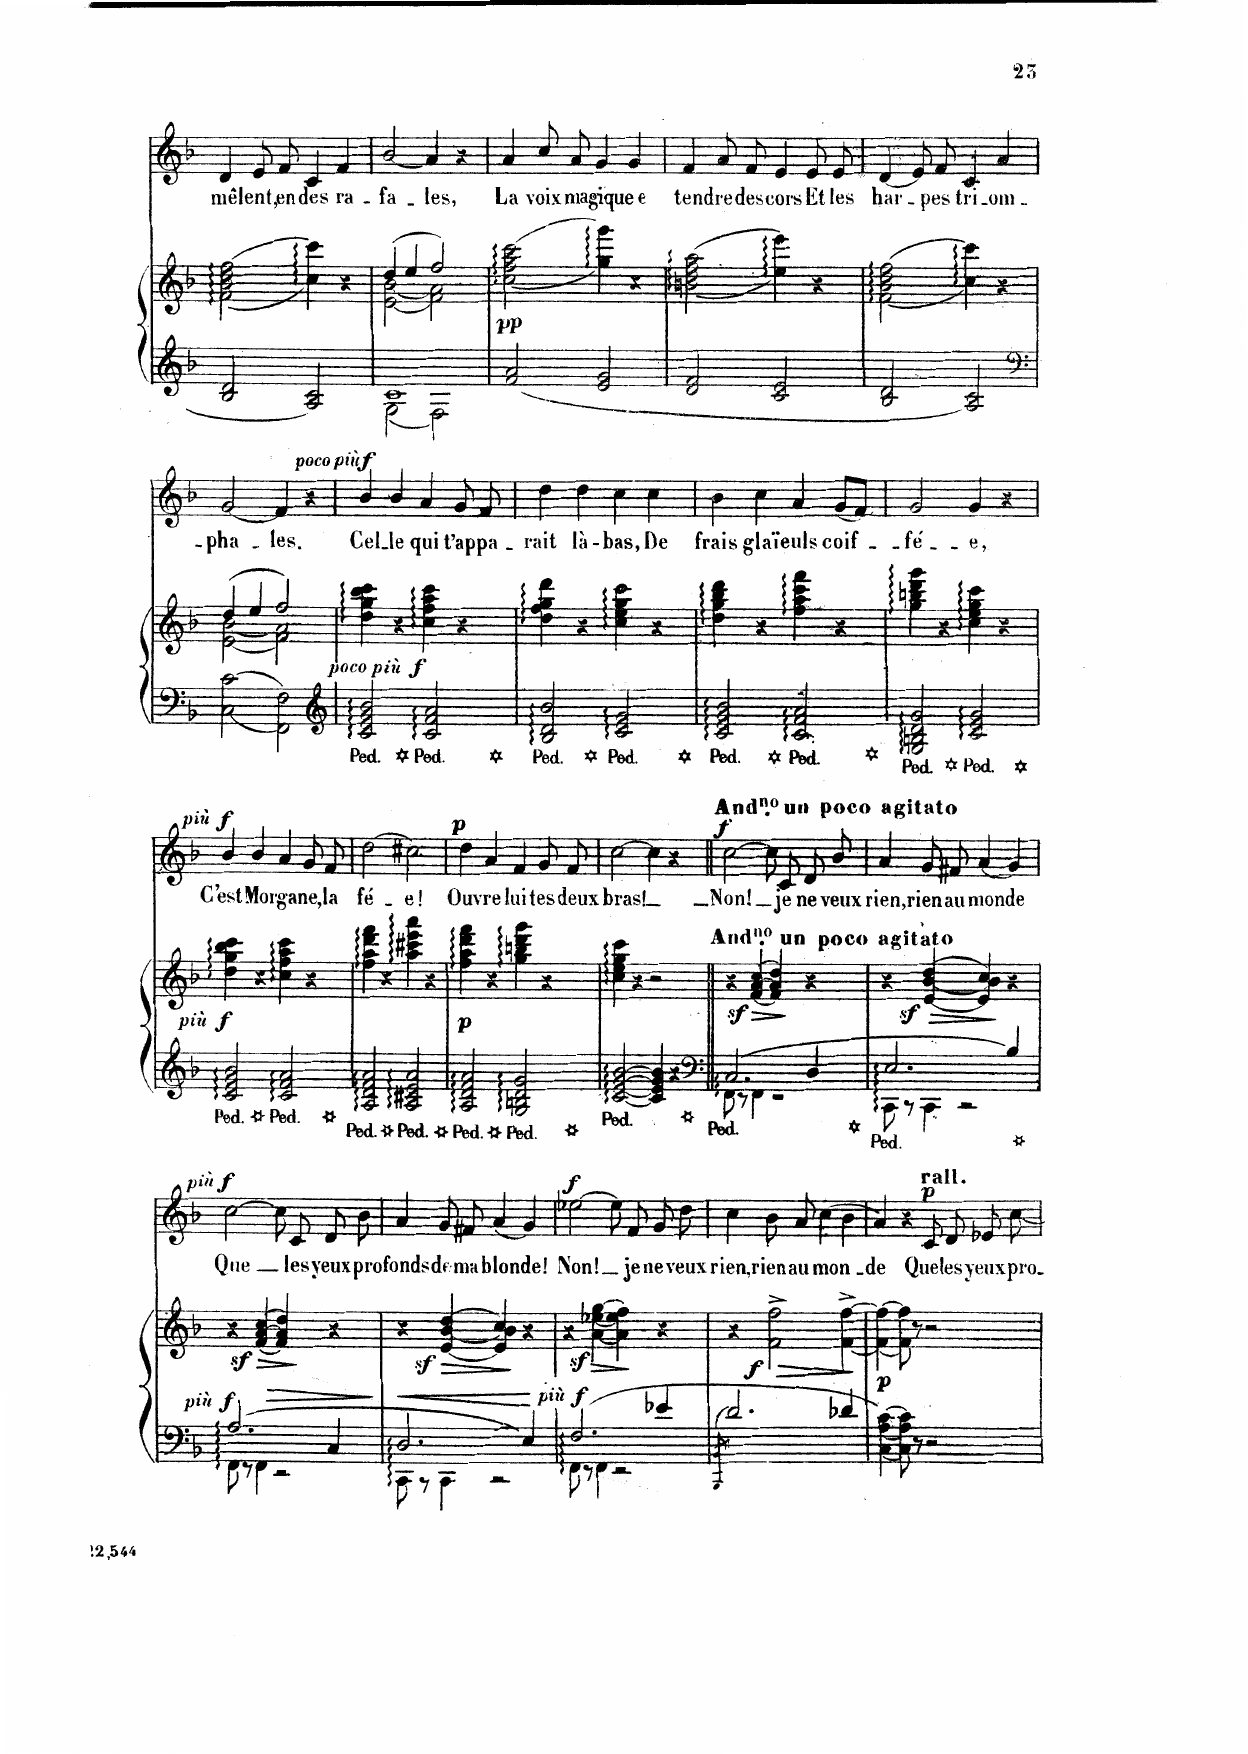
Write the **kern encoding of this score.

**kern	**kern	**dynam	**kern	**text	**dynam
*part2	*part2	*part2	*part1	*part1	*part1
*staff3	*staff2	*staff2/3	*staff1	*staff1	*staff1
*I"Piano	*	*	*I"Chant Voice	*	*
*I'Pno	*	*	*	*	*
*clefG2	*clefG2	*	*clefG2	*	*
*k[b-]	*k[b-]	*	*k[b-]	*	*
*M4/4	*M4/4	*	*M4/4	*	*
*met(c)	*met(c)	*	*met(c)	*	*
=35	=35	=35	=35	=35	=35
2B-/ 2d/	((<2f\ 2b-\ 2dd\ 2ff\	.	4d/	mê-	.
.	.	.	8e/	-lent,	.
.	.	.	8f/	en	.
2A/ 2c/	4cc\ 4ccc\))	.	4c/	des	.
.	4r	.	4f/	ra-	.
=36	=36	=36	=36	=36	=36
*^	*^	*	*	*	*
1c	2G\	(4dd/	((2e\ 2b-\	.	(2b-/	-fa-	.
.	.	4ee/	.	.	.	.	.
.	2F\	2ff/)	2f\ 2a\))	.	4a/)	-les,	.
.	.	.	.	.	4r	.	.
*v	*v	*	*	*	*	*	*
*	*v	*v	*	*	*	*
=37	=37	=37	=37	=37	=37
!	!	!LO:DY:b	!	!	!
2f/ 2a/	(<(2cc\ 2ff\ 2aa\ 2ccc\	pp	4a/	La	.
.	.	.	8cc/	voix	.
.	.	.	8a/	ma-	.
2e/ 2g/	4gg\ 4ggg\))	.	4g/	-gique	.
.	4r	.	4g/	et	.
=38	=38	=38	=38	=38	=38
2d/ 2f/	((<2bn\ 2dd\ 2ff\ 2aa\	.	4f/	ten-	.
.	.	.	8a/	-dre	.
.	.	.	8f/	des	.
2c/ 2e/	4ee\ 4eee\))	.	4e/	cors	.
.	4r	.	8e/	Et	.
.	.	.	8e/	les	.
=39	=39	=39	=39	=39	=39
2B-/ 2d/	(<(2f\ 2b-\ 2dd\ 2ff\	.	(4d/	har-	.
.	.	.	8e/)	.	.
.	.	.	8f/	-pes	.
2A/ 2c/	4cc\ 4ccc\))	.	4c/	tri-	.
.	4r	.	4a/	-om-	.
=40	=40	=40	=40	=40	=40
*clefF4	*	*	*	*	*
*	*^	*	*	*	*
2C\ 2c\	(4dd/	((2e\ 2b-\	.	(2g/	-- pha-	.
.	4ee/	.	.	.	.	.
2FF\ 2F\	2ff/)	2f\ 2a\))	.	4f/)	-les.	.
.	.	.	.	4r	.	.
*	*v	*v	*	*	*	*
=41	=41	=41	=41	=41	=41
*clefG2	*	*	*	*	*
!	!	!LO:DY:b	!	!	!
!	!	!LO:DY:n=1:b	!	!	!LO:DY:a
!	!	!	!	!	!LO:DY:n=1:a
2c/ 2e/ 2g/ 2b-/	4dd\ 4gg\ 4bb-\ 4ccc\	other-dynamics f	4b-/	Cel-	other-dynamics f
.	4r	.	4b-/	-le	.
2c/ 2f/ 2a/	4cc\ 4ff\ 4aa\ 4ccc\	.	4a/	qui	.
.	4r	.	8g/	t'ap-	.
.	.	.	8f/	-pa-	.
=42	=42	=42	=42	=42	=42
2B-/ 2d/ 2b-/	4dd\ 4ff\ 4gg\ 4ddd\	.	4dd\	-rait	.
.	4r	.	4dd\	là-	.
2c/ 2e/ 2g/	4cc\ 4ee\ 4gg\ 4ccc\	.	4cc\	-bas,	.
.	4r	.	4cc\	De	.
=43	=43	=43	=43	=43	=43
2c/ 2e/ 2g/ 2b-/	4dd\ 4gg\ 4bb-\ 4ddd\	.	4b-\	frais	.
.	4r	.	4cc\	glaï-	.
2c/ 2f/ 2a/	4ff\ 4aa\ 4ccc\ 4fff\	.	4a/	-euls	.
.	4r	.	(8g/L	coif-	.
.	.	.	8f/J)	.	.
=44	=44	=44	=44	=44	=44
2G/ 2Bn/ 2d/ 2g/	4gg\ 4bbn\ 4ddd\ 4ggg\	.	2g/	-fé-	.
.	4r	.	.	.	.
2c/ 2e/ 2g/	4cc\ 4ee\ 4gg\ 4ccc\	.	4g/	-e,	.
.	4r	.	4r	.	.
=45	=45	=45	=45	=45	=45
!	!	!LO:DY:b	!	!	!
!	!	!LO:DY:n=1:b	!	!	!LO:DY:a
!	!	!	!	!	!LO:DY:n=1:a
2c/ 2e/ 2g/ 2b-/	4dd\ 4gg\ 4bb-\ 4ccc\	other-dynamics f	4b-/	C'est	other-dynamics f
.	4r	.	4b-/	Mor-	.
2c/ 2f/ 2a/	4cc\ 4ff\ 4aa\ 4ccc\	.	4a/	-ga-	.
.	4r	.	8g/	-ne,	.
.	.	.	8f/	la	.
=46	=46	=46	=46	=46	=46
2A/ 2d/ 2f/ 2a/	4ff\ 4aa\ 4ddd\ 4fff\	.	(2dd\	fé-	.
.	4r	.	.	.	.
2A/ 2c#X/ 2e/ 2a/	4aa\ 4ccc#X\ 4eee\ 4aaa\	.	2cc#X\)	-e!	.
.	4r	.	.	.	.
=47	=47	=47	=47	=47	=47
!	!	!LO:DY:b	!	!	!LO:DY:a
2A/ 2d/ 2f/ 2a/	4ff\ 4aa\ 4ddd\ 4fff\	p	4dd\	Ou-	p
.	4r	.	4a/	-vre	.
2G/ 2Bn/ 2d/ 2g/	4gg\ 4bbn\ 4ddd\ 4ggg\	.	4f/	lui	.
.	4r	.	8g/	tes	.
.	.	.	8f/	deux	.
=48	=48	=48	=48	=48	=48
[2c/ [2e/ [>2g/ [2b-/	4cc\ 4ee\ 4gg\ 4ccc\	.	[2cc\	bras!	.
.	4r	.	.	.	.
4c/] 4e/] 4g/] 4b-/]	2r	.	4cc\]	.	.
4r	.	.	4r	.	.
=49||	=49||	=49||	=49||	=49||	=49||
*clefF4	*	*	*	*	*
*^	*	*	*	*	*
!	!	!	!	!LO:TX:a:B:t=Andantino un poco agitato	!	!
!	!	!LO:TX:a:B:t=Andantino un poco agitato	!	!	!	!
!	!	!	!	!	!	!LO:DY:a
2.C/	8FF\	4r	.	[2cc\	Non!	f
.	8r	.	.	.	.	.
!	!	!	!LO:HP:b	!	!	!
.	4FF\	([4f/z< [<4a/z< 4cc/z<	>	.	.	.
.	2r	4f/] 4a/] 4dd/)	.	8cc\]	.	.
.	.	.	.	8c/	je	.
4D/	.	4r	]	8d/	ne	.
.	.	.	.	8b-/	veux	.
=50	=50	=50	=50	=50	=50	=50
2.E/	8CC\	4r	.	4a/	rien,	.
.	8r	.	.	.	.	.
!	!	!	!LO:HP:b	!	!	!
.	4CC\	([4e/z< [<4b-/z< 4dd/z<	>	8g/	rien	.
.	.	.	.	8f#X/	au	.
.	2r	4e/] 4b-/] 4cc/)	.	(4a/	mon-	.
4B-/	.	4r	]	4g/)	-de	.
=51	=51	=51	=51	=51	=51	=51
!	!	!	!LO:DY:b=2	!	!	!
!	!	!	!LO:DY:n=1:b=2	!	!	!LO:DY:a
!	!	!	!	!	!	!LO:DY:n=1:a
2.A/	8FF\	4r	other-dynamics f	[2cc\	Que	other-dynamics f
.	8r	.	.	.	.	.
!	!	!	!LO:HP:b=2	!	!	!
!	!	!	!LO:HP:n=1:b	!	!	!
.	4FF\	([4f/z< [>4a/z< 4cc/z<	> >	.	.	.
.	2r	4f/] 4a/] 4dd/)	.	8cc\]	.	.
.	.	.	.	8c/	les	.
4C/	.	4r	]	8d/	yeux	.
.	.	.	.	8b-\	pro-	.
=52	=52	=52	=52	=52	=52	=52
!	!	!	!LO:HP:b=2	!	!	!
2.D/	8CC\	4r	<	4a/	-fonds	.
.	8r	.	.	.	.	.
!	!	!	!LO:HP:b	!	!	!
.	4CC\	([4e/z< [<4b-/z< 4dd/z<	>	8g/	de	.
.	.	.	.	8f#X/	ma	.
.	2r	4e/] 4b-/] 4cc/)	.	(4a/	blon-	.
4E/	.	4r	]	4g/)	-de!	.
*v	*v	*	*	*	*	*
.	.	]	.	.	.
=53	=53	=53	=53	=53	=53
*^	*	*	*	*	*
!	!	!	!LO:DY:b=2	!	!	!
!	!	!	!LO:DY:n=1:b=2	!	!	!LO:DY:a
2.F/	8FF\	4r	other-dynamics f	[2ee-X\	Non!	f
.	8r	.	.	.	.	.
!	!	!	!LO:HP:b	!	!	!
.	4FF\	(>[4a\z< [<4ee-X\z< 4gg\z<	>	.	.	.
.	2r	4a\] 4ee-\] 4ff\)	.	8ee-\]	.	.
.	.	.	.	8f/	je	.
4e-X/	.	4r	[	8g/	ne	.
.	.	.	.	8dd\	veux	.
*v	*v	*	*	*	*	*
=54	=54	=54	=54	=54	=54
8qBBB-/ 8qBB-/	.	.	.	.	.
2.d/	4r	.	4cc\	rien,	.
!	!	!LO:DY:b	!	!	!
.	2f\^ 2ff\^	f	8b-\	rien	.
.	.	.	8a/	au	.
.	.	.	(4cc\	mon-	.
4d-X/	[4f\^ [4ff\^	.	4b-\	.	.
.	.	]	.	.	.
=55	=55	=55	=55	=55	=55
!	!	!LO:DY:b	!	!	!
[4C\ [4A\ [4c\	4f\_ 4ff\_	p	4a/)	-de	.
8C\] 8A\] 8c\]	8f\] 8ff\]	.	4r	.	.
8r	8r	.	.	.	.
!	!	!	!LO:TX:a:B:t=rall.	!	!
!	!	!	!	!	!LO:DY:a
2r	2r	.	8c/	Que	p
.	.	.	8d/	les	.
.	.	.	8e-X/	yeux	.
.	.	.	8cc\	pro-	.
=	=	=	=	=	=
*-	*-	*-	*-	*-	*-
